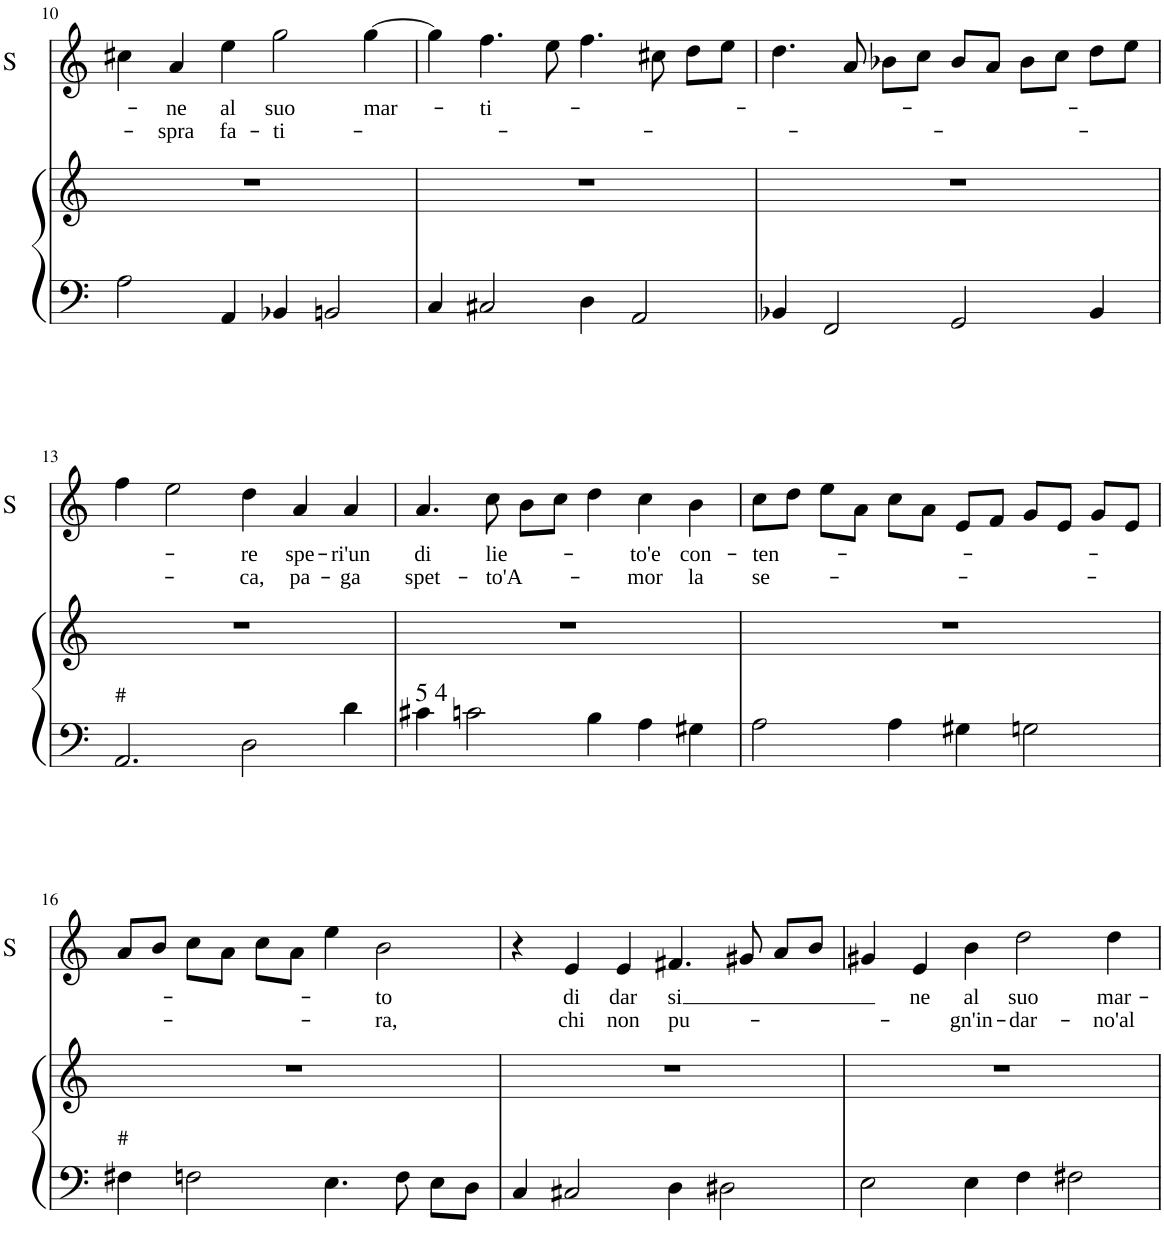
**kern	**kern	**kern	**text	**text
*part2	*part2	*part1	*part1	*part1
*staff3	*staff2	*staff1	*staff1	*staff1
*	*	*I"Soprano	*	*
*	*	*I'S	*	*
!!LO:PB:g=z
*clefF4	*clefG2	*clefG2	*	*
*k[]	*k[]	*k[]	*	*
*M6/4	*M6/4	*M6/4	*	*
=10	=10	=10	=10	=10
2A\	1.r	4cc#X\	.	.
!	!	!	!LO:LY:b	!LO:LY:b
.	.	4a/	-ne	-spra
!	!	!	!LO:LY:b	!LO:LY:b
4AA/	.	4ee\	al	fa-
!	!	!	!LO:LY:b	!LO:LY:b
4BB-X/	.	2gg\	suo	-ti-
2BBn/	.	.	.	.
!	!	!	!LO:LY:b	!
.	.	[4gg\	mar-	.
=11	=11	=11	=11	=11
4C/	1.r	4gg\]	.	.
!	!	!	!LO:LY:b	!
2C#X/	.	4.ff\	-ti-	.
.	.	8ee\	.	.
4D\	.	4.ff\	.	.
2AA/	.	.	.	.
.	.	8cc#X\	.	.
.	.	8dd\L	.	.
.	.	8ee\J	.	.
=12	=12	=12	=12	=12
4BB-X/	1.r	4.dd\	.	.
2FF/	.	.	.	.
.	.	8a/	.	.
.	.	8b-X\L	.	.
.	.	8cc\J	.	.
2GG/	.	8b-/L	.	.
.	.	8a/J	.	.
.	.	8b-\L	.	.
.	.	8cc\J	.	.
4BB-/	.	8dd\L	.	.
.	.	8ee\J	.	.
!!LO:LB:g=z
=13	=13	=13	=13	=13
!LO:TX:a:t=#	!	!	!	!
2.AA/	1.r	4ff\	.	.
.	.	2ee\	.	.
!	!	!	!LO:LY:b	!LO:LY:b
2D\	.	4dd\	-re	-ca,
!	!	!	!LO:LY:b	!LO:LY:b
.	.	4a/	spe-	pa-
!	!	!	!LO:LY:b	!LO:LY:b
4d\	.	4a/	-ri'un	-ga
=14	=14	=14	=14	=14
!LO:TX:a:t=5 4	!	!	!	!
!	!	!	!LO:LY:b	!LO:LY:b
4c#X\	1.r	4.a/	di	spet-
2cn\	.	.	.	.
!	!	!	!LO:LY:b	!LO:LY:b
.	.	8cc\	lie-	-to'A-
.	.	8b\L	.	.
.	.	8cc\J	.	.
4B\	.	4dd\	.	.
!	!	!	!LO:LY:b	!LO:LY:b
4A\	.	4cc\	-to'e	-mor
!	!	!	!LO:LY:b	!LO:LY:b
4G#X\	.	4b\	con-	la
=15	=15	=15	=15	=15
!	!	!	!LO:LY:b	!LO:LY:b
2A\	1.r	8cc\L	-ten-	se-
.	.	8dd\J	.	.
.	.	8ee\L	.	.
.	.	8a\J	.	.
4A\	.	8cc\L	.	.
.	.	8a\J	.	.
4G#X\	.	8e/L	.	.
.	.	8f/J	.	.
2Gn\	.	8g/L	.	.
.	.	8e/J	.	.
.	.	8g/L	.	.
.	.	8e/J	.	.
!!LO:LB:g=z
=16	=16	=16	=16	=16
!LO:TX:a:t=#	!	!	!	!
4F#X\	1.r	8a/L	.	.
.	.	8b/J	.	.
2Fn\	.	8cc\L	.	.
.	.	8a\J	.	.
.	.	8cc\L	.	.
.	.	8a\J	.	.
4.E\	.	4ee\	.	.
!	!	!	!LO:LY:b	!LO:LY:b
.	.	2b\	-to	-ra,
8F\	.	.	.	.
8E\L	.	.	.	.
8D\J	.	.	.	.
=17	=17	=17	=17	=17
4C/	1.r	4r	.	.
!	!	!	!LO:LY:b	!LO:LY:b
2C#X/	.	4e/	di	chi
!	!	!	!LO:LY:b	!LO:LY:b
.	.	4e/	dar	non
!	!	!	!LO:LY:b	!LO:LY:b
4D\	.	4.f#X/	si	pu-
2D#X\	.	.	.	.
.	.	8g#X/	.	.
.	.	8a/L	.	.
.	.	8b/J	.	.
=18	=18	=18	=18	=18
2E\	1.r	4g#X/	.	.
!	!	!	!LO:LY:b	!
.	.	4e/	ne	.
!	!	!	!LO:LY:b	!LO:LY:b
4E\	.	4b\	al	-gn'in-
!	!	!	!LO:LY:b	!LO:LY:b
4F\	.	2dd\	suo	-dar-
2F#X\	.	.	.	.
!	!	!	!LO:LY:b	!LO:LY:b
.	.	4dd\	mar-	-no'al
=	=	=	=	=
*-	*-	*-	*-	*-
